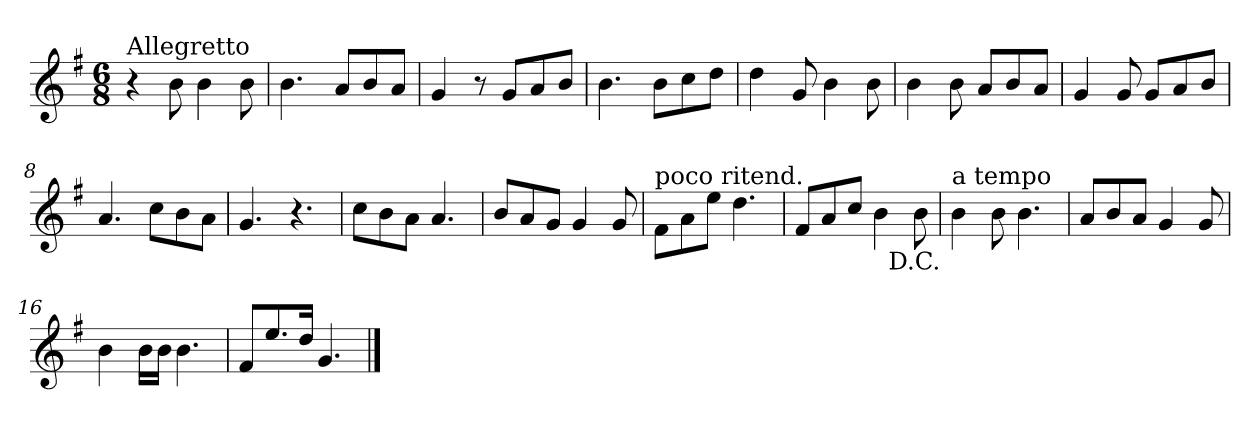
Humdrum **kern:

**kern
*part1
*staff1
*clefG2
*k[f#]
*G:
*M6/8
=1
!LO:TX:a:t=Allegretto
4r
8b\
4b\
8b\
=2
4.b\
8a/L
8b/
8a/J
=3
4g/
8r
8g/L
8a/
8b/J
=4
4.b\
8b\L
8cc\
8dd\J
=5
4dd\
8g/
4b\
8b\
=6
4b\
8b\
8a/L
8b/
8a/J
!!LO:LB:g=z
=7
4g/
8g/
8g/L
8a/
8b/J
=8
4.a/
8cc\L
8b\
8a\J
=9
4.g/
4.r
=10
8cc\L
8b\
8a\J
4.a/
=11
8b/L
8a/
8g/J
4g/
8g/
=12
!LO:TX:a:t=poco ritend.
8f#\L
8a\
8ee\J
4.dd\
=13
8f#/L
8a/
8cc/J
4b\
8b\
!LO:TX:b:rj:t=D.C.
!!LO:LB:g=z
=14
!LO:TX:a:t=a tempo
4b\
8b\
4.b\
=15
8a/L
8b/
8a/J
4g/
8g/
=16
4b\
16b\LL
16b\JJ
4.b\
=17
8f#/L
8.ee/
16dd/Jk
4.g/
==
*-
